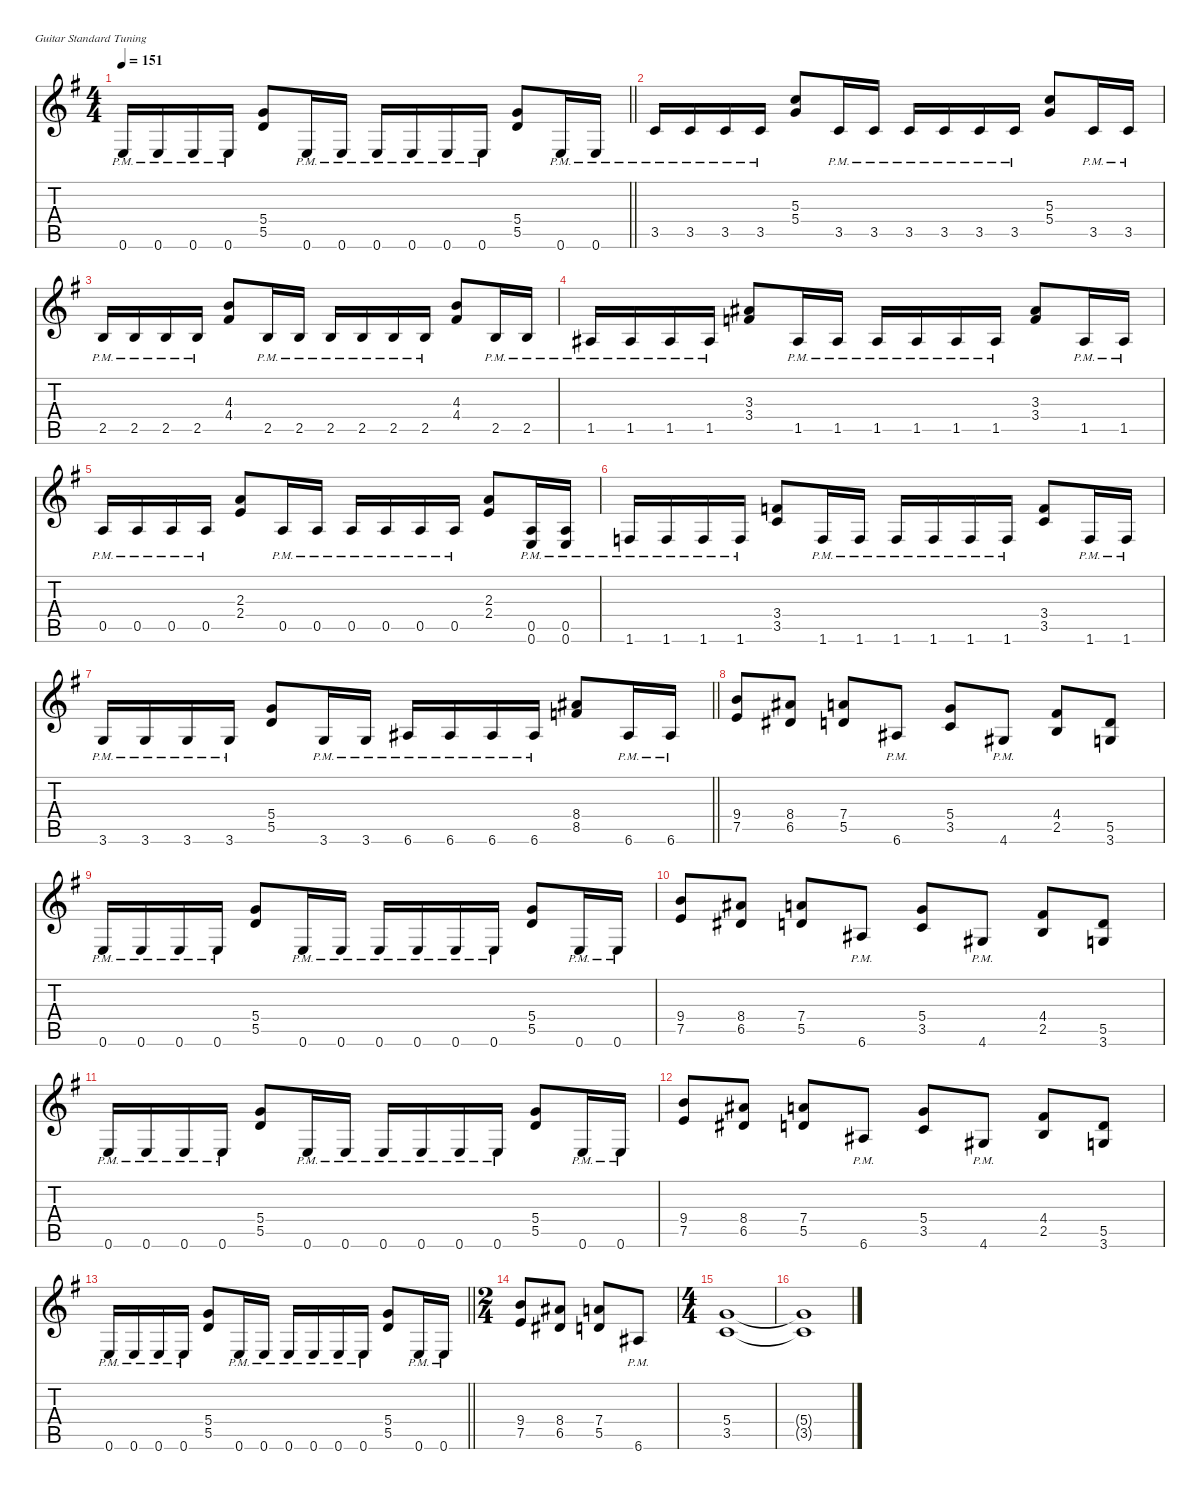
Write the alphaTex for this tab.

\defaultSystemsLayout 4
\hideDynamics
\bracketExtendMode nobrackets
\singleTrackTrackNamePolicy hidden
\multiTrackTrackNamePolicy hidden
\otherSystemsTrackNameOrientation horizontal
\track ("Guitar 1" "dist.guit.") {defaultSystemsLayout 4 mute instrument distortionguitar}
\staff {score tabs}
\tuning (E4 B3 G3 D3 A2 E2)
\ts (4 4)
\tempo 151
\clef g2
\barLineRight lightlight
\ks eminor
0.6{pm acc forcenatural}.16{dy f beam Up} 0.6{pm acc forcenatural}.16{beam Up} 0.6{pm acc forcenatural}.16{beam Up} 0.6{pm acc forcenatural}.16{beam Up} (5.4{acc forcenatural} 5.5{acc forcenatural}).8{beam Up} 0.6{pm acc forcenatural}.16{beam Up} 0.6{pm acc forcenatural}.16{beam Up} 0.6{pm acc forcenatural}.16{beam Up} 0.6{pm acc forcenatural}.16{beam Up} 0.6{pm acc forcenatural}.16{beam Up} 0.6{pm acc forcenatural}.16{beam Up} (5.4{acc forcenatural} 5.5{acc forcenatural}).8{beam Up} 0.6{pm acc forcenatural}.16{beam Up} 0.6{pm acc forcenatural}.16{beam Up} |
3.5{pm acc forcenatural}.16{beam Up} 3.5{pm acc forcenatural}.16{beam Up} 3.5{pm acc forcenatural}.16{beam Up} 3.5{pm acc forcenatural}.16{beam Up} (5.3{acc forcenatural} 5.4{acc forcenatural}).8{beam Up} 3.5{pm acc forcenatural}.16{beam Up} 3.5{pm acc forcenatural}.16{beam Up} 3.5{pm acc forcenatural}.16{beam Up} 3.5{pm acc forcenatural}.16{beam Up} 3.5{pm acc forcenatural}.16{beam Up} 3.5{pm acc forcenatural}.16{beam Up} (5.3{acc forcenatural} 5.4{acc forcenatural}).8{beam Up} 3.5{pm acc forcenatural}.16{beam Up} 3.5{pm acc forcenatural}.16{beam Up} |
2.5{pm acc forcenatural}.16{beam Up} 2.5{pm acc forcenatural}.16{beam Up} 2.5{pm acc forcenatural}.16{beam Up} 2.5{pm acc forcenatural}.16{beam Up} (4.3{acc forcenatural} 4.4{acc #}).8{beam Up} 2.5{pm acc forcenatural}.16{beam Up} 2.5{pm acc forcenatural}.16{beam Up} 2.5{pm acc forcenatural}.16{beam Up} 2.5{pm acc forcenatural}.16{beam Up} 2.5{pm acc forcenatural}.16{beam Up} 2.5{pm acc forcenatural}.16{beam Up} (4.3{acc forcenatural} 4.4{acc #}).8{beam Up} 2.5{pm acc forcenatural}.16{beam Up} 2.5{pm acc forcenatural}.16{beam Up} |
1.5{pm acc #}.16{beam Up} 1.5{pm acc #}.16{beam Up} 1.5{pm acc #}.16{beam Up} 1.5{pm acc #}.16{beam Up} (3.3{acc #} 3.4{acc forcenatural}).8{beam Up} 1.5{pm acc #}.16{beam Up} 1.5{pm acc #}.16{beam Up} 1.5{pm acc #}.16{beam Up} 1.5{pm acc #}.16{beam Up} 1.5{pm acc #}.16{beam Up} 1.5{pm acc #}.16{beam Up} (3.3{acc #} 3.4{acc forcenatural}).8{beam Up} 1.5{pm acc #}.16{beam Up} 1.5{pm acc #}.16{beam Up} |
0.5{pm acc forcenatural}.16{beam Up} 0.5{pm acc forcenatural}.16{beam Up} 0.5{pm acc forcenatural}.16{beam Up} 0.5{pm acc forcenatural}.16{beam Up} (2.3{acc forcenatural} 2.4{acc forcenatural}).8{beam Up} 0.5{pm acc forcenatural}.16{beam Up} 0.5{pm acc forcenatural}.16{beam Up} 0.5{pm acc forcenatural}.16{beam Up} 0.5{pm acc forcenatural}.16{beam Up} 0.5{pm acc forcenatural}.16{beam Up} 0.5{pm acc forcenatural}.16{beam Up} (2.3{acc forcenatural} 2.4{acc forcenatural}).8{beam Up} (0.5{pm acc forcenatural} 0.6{pm acc forcenatural}).16{beam Up} (0.5{pm acc forcenatural} 0.6{pm acc forcenatural}).16{beam Up} |
1.6{pm acc forcenatural}.16{beam Up} 1.6{pm acc forcenatural}.16{beam Up} 1.6{pm acc forcenatural}.16{beam Up} 1.6{pm acc forcenatural}.16{beam Up} (3.4{acc forcenatural} 3.5{acc forcenatural}).8{beam Up} 1.6{pm acc forcenatural}.16{beam Up} 1.6{pm acc forcenatural}.16{beam Up} 1.6{pm acc forcenatural}.16{beam Up} 1.6{pm acc forcenatural}.16{beam Up} 1.6{pm acc forcenatural}.16{beam Up} 1.6{pm acc forcenatural}.16{beam Up} (3.4{acc forcenatural} 3.5{acc forcenatural}).8{beam Up} 1.6{pm acc forcenatural}.16{beam Up} 1.6{pm acc forcenatural}.16{beam Up} |
\barLineRight lightlight
3.6{pm acc forcenatural}.16{beam Up} 3.6{pm acc forcenatural}.16{beam Up} 3.6{pm acc forcenatural}.16{beam Up} 3.6{pm acc forcenatural}.16{beam Up} (5.4{acc forcenatural} 5.5{acc forcenatural}).8{beam Up} 3.6{pm acc forcenatural}.16{beam Up} 3.6{pm acc forcenatural}.16{beam Up} 6.6{pm acc #}.16{beam Up} 6.6{pm acc #}.16{beam Up} 6.6{pm acc #}.16{beam Up} 6.6{pm acc #}.16{beam Up} (8.4{acc #} 8.5{acc forcenatural}).8{beam Up} 6.6{pm acc #}.16{beam Up} 6.6{pm acc #}.16{beam Up} |
(9.4{acc forcenatural} 7.5{acc forcenatural}).8{beam Up} (8.4{acc #} 6.5{acc #}).8{beam Up} (7.4{acc forcenatural} 5.5{acc forcenatural}).8{beam Up} 6.6{pm acc #}.8{beam Up} (5.4{acc forcenatural} 3.5{acc forcenatural}).8{beam Up} 4.6{pm acc #}.8{beam Up} (4.4{acc #} 2.5{acc forcenatural}).8{beam Up} (5.5{acc forcenatural} 3.6{acc forcenatural}).8{beam Up} |
0.6{pm acc forcenatural}.16{beam Up} 0.6{pm acc forcenatural}.16{beam Up} 0.6{pm acc forcenatural}.16{beam Up} 0.6{pm acc forcenatural}.16{beam Up} (5.4{acc forcenatural} 5.5{acc forcenatural}).8{beam Up} 0.6{pm acc forcenatural}.16{beam Up} 0.6{pm acc forcenatural}.16{beam Up} 0.6{pm acc forcenatural}.16{beam Up} 0.6{pm acc forcenatural}.16{beam Up} 0.6{pm acc forcenatural}.16{beam Up} 0.6{pm acc forcenatural}.16{beam Up} (5.4{acc forcenatural} 5.5{acc forcenatural}).8{beam Up} 0.6{pm acc forcenatural}.16{beam Up} 0.6{pm acc forcenatural}.16{beam Up} |
(9.4{acc forcenatural} 7.5{acc forcenatural}).8{beam Up} (8.4{acc #} 6.5{acc #}).8{beam Up} (7.4{acc forcenatural} 5.5{acc forcenatural}).8{beam Up} 6.6{pm acc #}.8{beam Up} (5.4{acc forcenatural} 3.5{acc forcenatural}).8{beam Up} 4.6{pm acc #}.8{beam Up} (4.4{acc #} 2.5{acc forcenatural}).8{beam Up} (5.5{acc forcenatural} 3.6{acc forcenatural}).8{beam Up} |
0.6{pm acc forcenatural}.16{beam Up} 0.6{pm acc forcenatural}.16{beam Up} 0.6{pm acc forcenatural}.16{beam Up} 0.6{pm acc forcenatural}.16{beam Up} (5.4{acc forcenatural} 5.5{acc forcenatural}).8{beam Up} 0.6{pm acc forcenatural}.16{beam Up} 0.6{pm acc forcenatural}.16{beam Up} 0.6{pm acc forcenatural}.16{beam Up} 0.6{pm acc forcenatural}.16{beam Up} 0.6{pm acc forcenatural}.16{beam Up} 0.6{pm acc forcenatural}.16{beam Up} (5.4{acc forcenatural} 5.5{acc forcenatural}).8{beam Up} 0.6{pm acc forcenatural}.16{beam Up} 0.6{pm acc forcenatural}.16{beam Up} |
(9.4{acc forcenatural} 7.5{acc forcenatural}).8{beam Up} (8.4{acc #} 6.5{acc #}).8{beam Up} (7.4{acc forcenatural} 5.5{acc forcenatural}).8{beam Up} 6.6{pm acc #}.8{beam Up} (5.4{acc forcenatural} 3.5{acc forcenatural}).8{beam Up} 4.6{pm acc #}.8{beam Up} (4.4{acc #} 2.5{acc forcenatural}).8{beam Up} (5.5{acc forcenatural} 3.6{acc forcenatural}).8{beam Up} |
\barLineRight lightlight
0.6{pm acc forcenatural}.16{beam Up} 0.6{pm acc forcenatural}.16{beam Up} 0.6{pm acc forcenatural}.16{beam Up} 0.6{pm acc forcenatural}.16{beam Up} (5.4{acc forcenatural} 5.5{acc forcenatural}).8{beam Up} 0.6{pm acc forcenatural}.16{beam Up} 0.6{pm acc forcenatural}.16{beam Up} 0.6{pm acc forcenatural}.16{beam Up} 0.6{pm acc forcenatural}.16{beam Up} 0.6{pm acc forcenatural}.16{beam Up} 0.6{pm acc forcenatural}.16{beam Up} (5.4{acc forcenatural} 5.5{acc forcenatural}).8{beam Up} 0.6{pm acc forcenatural}.16{beam Up} 0.6{pm acc forcenatural}.16{beam Up} |
\ts (2 4)
\beaming (8 2 2)
(9.4{acc forcenatural} 7.5{acc forcenatural}).8{beam Up} (8.4{acc #} 6.5{acc #}).8{beam Up} (7.4{acc forcenatural} 5.5{acc forcenatural}).8{beam Up} 6.6{pm acc #}.8{beam Up} |
\ts (4 4)
\beaming (8 2 2 2 2)
(5.4{acc forcenatural} 3.5{acc forcenatural}).1{beam Up} |
(5.4{t acc forcenatural} 3.5{t acc forcenatural}).1{beam Up}
